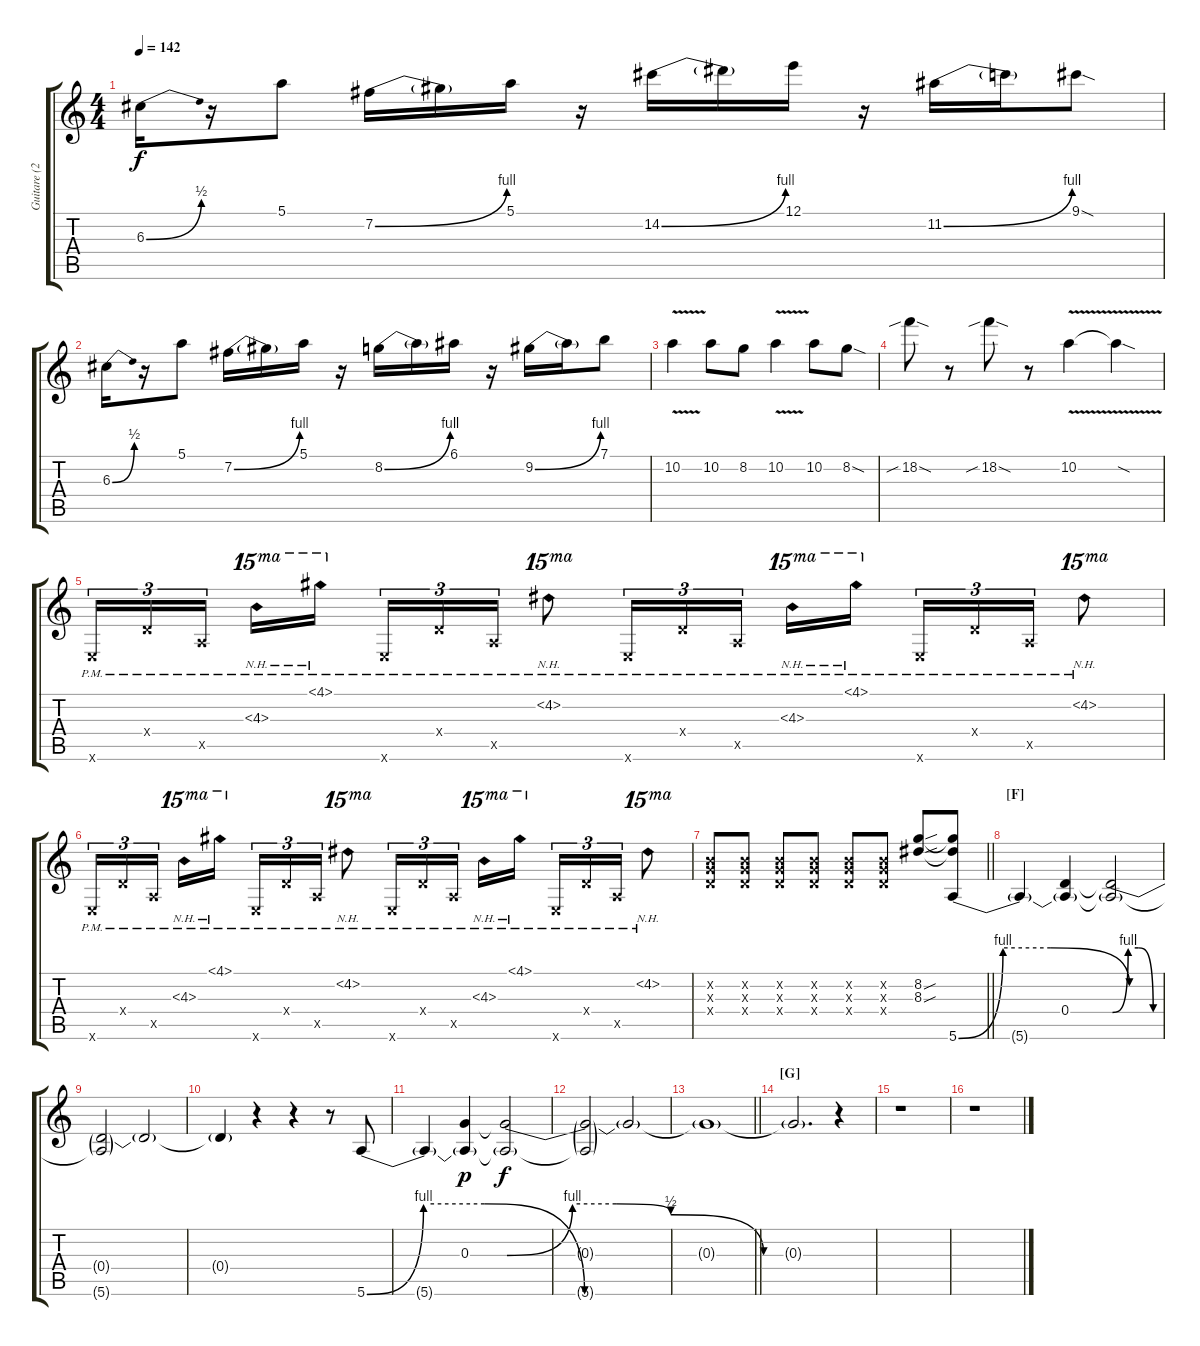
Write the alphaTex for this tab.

\track ("Guitare (2)" "Guitare (2") {instrument distortionguitar}
\staff {score tabs}
\tuning (E4 B3 G3 D3 A2 E2) {hide}
\ts (4 4)
\tempo 142
\clef g2
\ks c
6.3{be (bend 0 0 60 2)}.16{dy f} r.16 5.1.8 7.2{be (bend 0 0 60 4)}.16 7.2{t}.16 5.1.16 r.16 14.2{be (bend 0 0 60 4)}.16 14.2{t}.16 12.1.16 r.16 11.2{be (bend 0 0 60 4)}.16 11.2{t}.16 9.1{sod}.8 |
6.3{be (bend 0 0 60 2)}.16 r.16 5.1.8 7.2{be (bend 0 0 60 4)}.16 7.2{t}.16 5.1.16 r.16 8.2{be (bend 0 0 60 4)}.16 8.2{t}.16 6.1.16 r.16 9.2{be (bend 0 0 60 4)}.16 9.2{t}.16 7.1.8 |
10.2{v}.4 10.2.8 8.2.8 10.2{v}.4 10.2.8 8.2{sod}.8 |
18.2{sib sod}.8 r.8 18.2{sib sod}.8 r.8 10.2{v}.4 10.2{sod t}.4 |
0.6{pm x}.16{tu (3 2)} 0.4{pm x}.16{tu (3 2)} 0.5{pm x}.16{tu (3 2) beam splitsecondary} 4.3{nh pm}.16{ot 15ma} 4.1{nh pm}.16{ot 15ma} 0.6{pm x}.16{tu (3 2)} 0.4{pm x}.16{tu (3 2)} 0.5{pm x}.16{tu (3 2)} 4.2{nh pm}.8{ot 15ma} 0.6{pm x}.16{tu (3 2)} 0.4{pm x}.16{tu (3 2)} 0.5{pm x}.16{tu (3 2) beam splitsecondary} 4.3{nh pm}.16{ot 15ma} 4.1{nh pm}.16{ot 15ma} 0.6{pm x}.16{tu (3 2)} 0.4{pm x}.16{tu (3 2)} 0.5{pm x}.16{tu (3 2)} 4.2{nh pm}.8{ot 15ma} |
0.6{pm x}.16{tu (3 2)} 0.4{pm x}.16{tu (3 2)} 0.5{pm x}.16{tu (3 2) beam splitsecondary} 4.3{nh pm}.16{ot 15ma} 4.1{nh pm}.16{ot 15ma} 0.6{pm x}.16{tu (3 2)} 0.4{pm x}.16{tu (3 2)} 0.5{pm x}.16{tu (3 2)} 4.2{nh pm}.8{ot 15ma} 0.6{pm x}.16{tu (3 2)} 0.4{pm x}.16{tu (3 2)} 0.5{pm x}.16{tu (3 2) beam splitsecondary} 4.3{nh pm}.16{ot 15ma} 4.1{nh pm}.16{ot 15ma} 0.6{pm x}.16{tu (3 2)} 0.4{pm x}.16{tu (3 2)} 0.5{pm x}.16{tu (3 2)} 4.2{nh pm}.8{ot 15ma} |
\barLineRight lightlight
(0.2{x} 0.3{x} 0.4{x}).8 (0.2{x} 0.3{x} 0.4{x}).8 (0.2{x} 0.3{x} 0.4{x}).8 (0.2{x} 0.3{x} 0.4{x}).8 (0.2{x} 0.3{x} 0.4{x}).8 (0.2{x} 0.3{x} 0.4{x}).8 (8.2{sou} 8.3{sou}).8 (8.2{t} 8.3{t} 5.6{be (custom 0 0 13 4 27 4 50 0 60 0)}).8 |
\section ("" "[F]")
5.6{t}.4 (0.4 5.6{t}).4 (0.4{be (custom 0 0 20 4 33 4 52 0 60 0) t} 5.6{t}).2 |
(0.4{t} 5.6{t}).2 0.4{t}.2 |
0.4{t}.4 r.4 r.4 r.8 5.6{be (custom 0 0 13 4 27 4 50 0 60 0)}.8 |
5.6{t}.4 (0.3 5.6{t}).4{dy p} (0.3{be (custom 0 0 12 4 20 4 30 2 47 0 60 0) t} 5.6{t}).2{dy f} |
(0.3{t} 5.6{t}).2 0.3{t}.2 |
\barLineRight lightlight
0.3{t}.1 |
\section ("" "[G]")
0.3{t}.2{d} r.4 |
r.1 |
r.1
